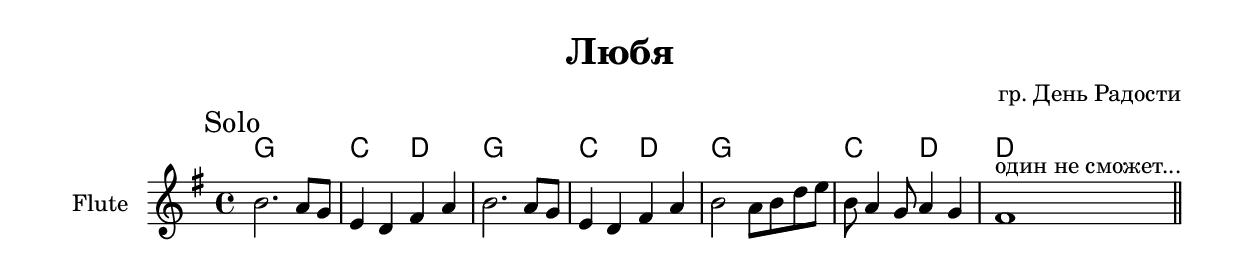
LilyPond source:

\version "2.16.2"

\header {
  title = "Любя"
  composer = "гр. День Радости"
}


HSolo = \chordmode {
  g1 c2 d
  g1 c2 d
  g1 c2 d
  d1
}
Solo = {
  \mark Solo
  \relative c''{b2. a8 g | e4 d fis a |}
  \relative c''{b2. a8 g | e4 d fis a |}
  \relative c''{b2 a8 b d e | b8 a4 g8 a4 g | fis1^"один не сможет..." \bar "||" }
}


<<
  \new ChordNames{
    \HSolo
  }
  \new Staff{
    \clef treble
    \set Staff.instrumentName = "Flute"
    \time 4/4
    \key g \major
    \Solo
  }
>>
